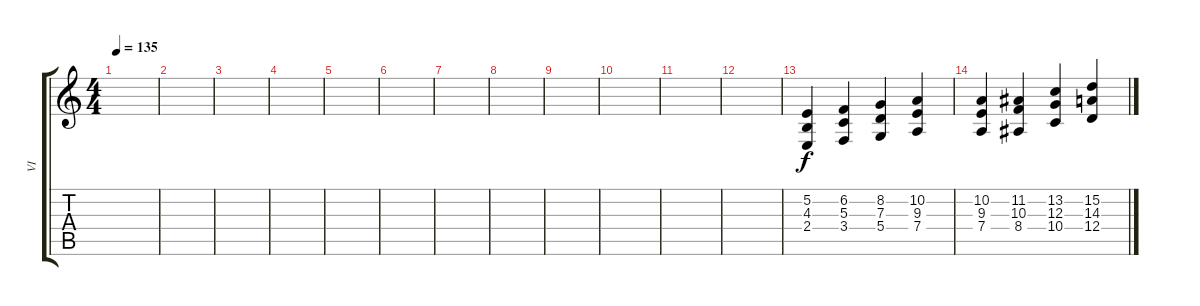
\track ("VI" "VI") {instrument choiraahs}
\staff {score tabs}
\tuning (E4 B3 G3 D3 A2 E2) {hide}
\ts (4 4)
\tempo 135
\clef g2
\ks c
|
|
|
|
|
|
|
|
|
|
|
|
(5.2 4.3 2.4).4 (6.2 5.3 3.4).4 (8.2 7.3 5.4).4 (10.2 9.3 7.4).4 |
(10.2 9.3 7.4).4 (11.2 10.3 8.4).4 (13.2 12.3 10.4).4 (15.2 14.3 12.4).4
